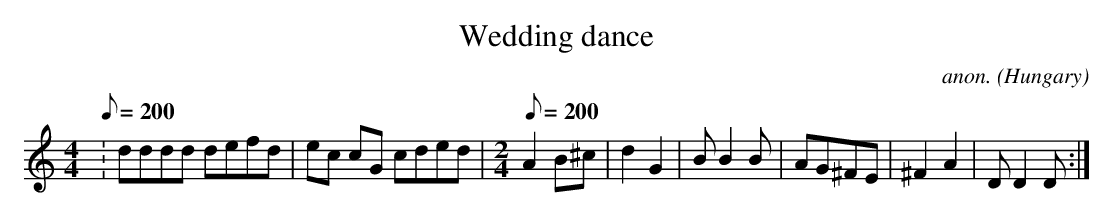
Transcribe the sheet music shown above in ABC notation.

X:1
T:Wedding dance
M:4/4
L:1/8
Q:200
C:anon.
O:Hungary
K:Ddor
:dddd defd|ec cG cded|\
M:2/4
L:1/8
Q:200
A2B^c|d2G2|BB2B|AG^FE|^F2A2|DD2D:|
